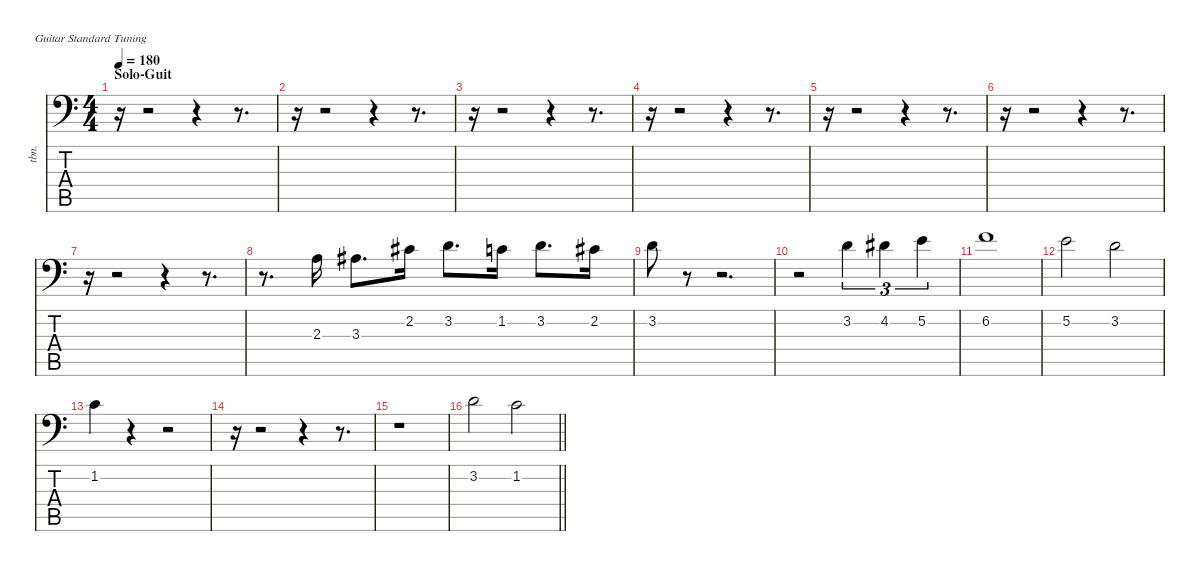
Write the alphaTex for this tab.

\defaultSystemsLayout 4
\hideDynamics
\bracketExtendMode nobrackets
\otherSystemsTrackNameOrientation horizontal
\track ("Trombón" "tbn.") {instrument trombone}
\staff {score tabs}
\tuning (E4 B3 G3 D3 A2 E2)
\ts (4 4)
\section ("" "Solo-Guit")
\tempo 180
\clef f4
\ks c
r.16{dy f} r.2 r.4 r.8{d} |
r.16 r.2 r.4 r.8{d} |
r.16 r.2 r.4 r.8{d} |
r.16 r.2 r.4 r.8{d} |
r.16 r.2 r.4 r.8{d} |
r.16 r.2 r.4 r.8{d} |
r.16 r.2 r.4 r.8{d} |
r.8{d} 2.3.16 3.3{acc #}.8{d} 2.2{acc #}.16{dy mf} 3.2.8{d} 1.2.16 3.2.8{d} 2.2{acc #}.16 |
3.2.8 r.8 r.2{d} |
r.2 3.2.4{tu (3 2) dy f} 4.2{acc #}.4{tu (3 2)} 5.2.4{tu (3 2)} |
6.2.1 |
5.2.2 3.2.2 |
1.2.4 r.4 r.2 |
r.16 r.2 r.4 r.8{d} |
r.1 |
\barLineRight lightlight
3.2.2 1.2.2
